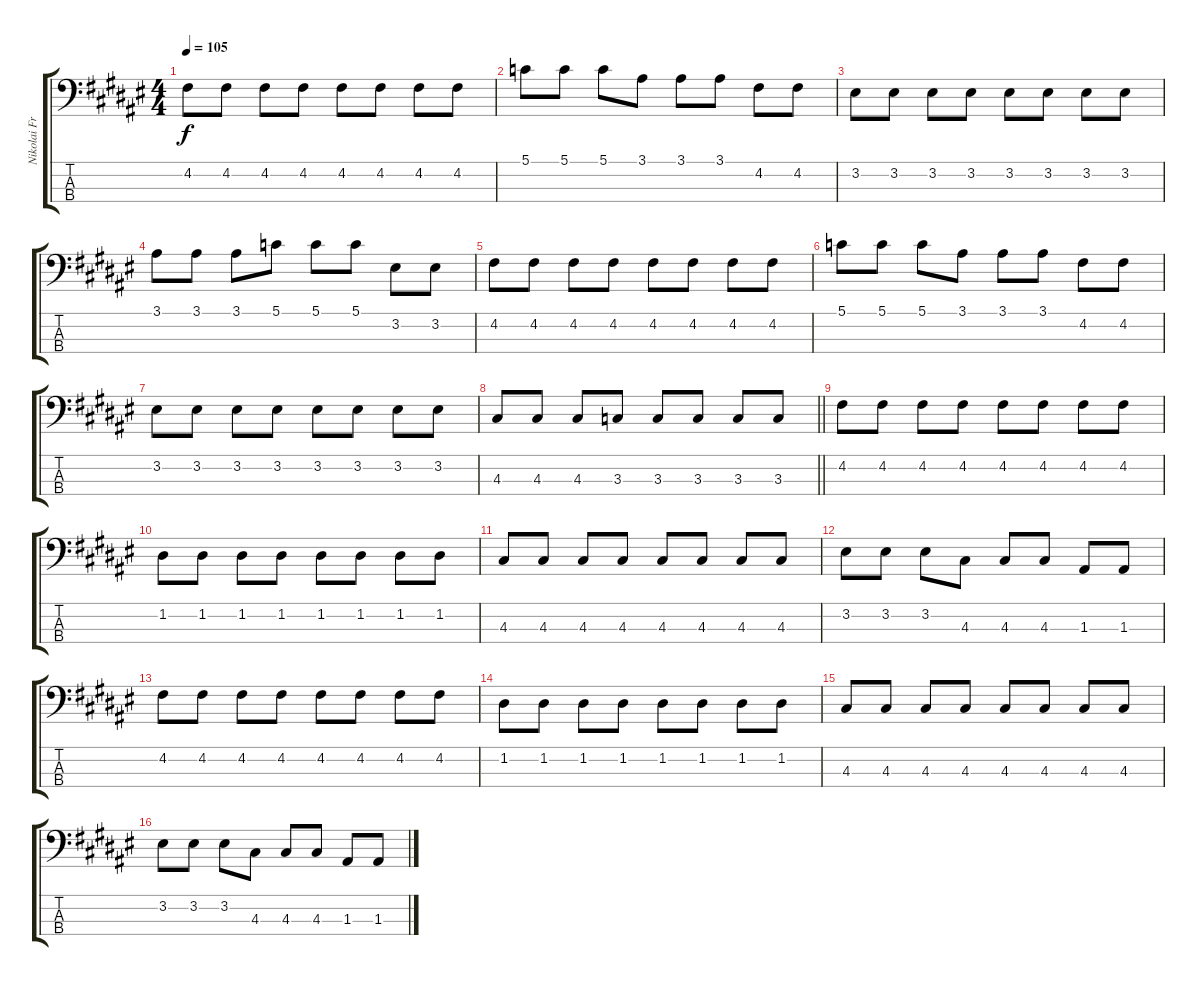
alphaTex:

\track ("Nikolai Fraiture - Bass" "Nikolai Fr") {instrument electricbassfinger}
\staff {score tabs}
\tuning (G2 D2 A1 E1) {hide}
\ts (4 4)
\tempo 105
\clef f4
\ks f#
4.2.8{dy f} 4.2.8 4.2.8 4.2.8 4.2.8 4.2.8 4.2.8 4.2.8 |
5.1.8 5.1.8 5.1.8 3.1.8 3.1.8 3.1.8 4.2.8 4.2.8 |
3.2.8 3.2.8 3.2.8 3.2.8 3.2.8 3.2.8 3.2.8 3.2.8 |
3.1.8 3.1.8 3.1.8 5.1.8 5.1.8 5.1.8 3.2.8 3.2.8 |
4.2.8 4.2.8 4.2.8 4.2.8 4.2.8 4.2.8 4.2.8 4.2.8 |
5.1.8 5.1.8 5.1.8 3.1.8 3.1.8 3.1.8 4.2.8 4.2.8 |
3.2.8 3.2.8 3.2.8 3.2.8 3.2.8 3.2.8 3.2.8 3.2.8 |
\barLineRight lightlight
4.3.8 4.3.8 4.3.8 3.3.8 3.3.8 3.3.8 3.3.8 3.3.8 |
4.2.8 4.2.8 4.2.8 4.2.8 4.2.8 4.2.8 4.2.8 4.2.8 |
1.2.8 1.2.8 1.2.8 1.2.8 1.2.8 1.2.8 1.2.8 1.2.8 |
4.3.8 4.3.8 4.3.8 4.3.8 4.3.8 4.3.8 4.3.8 4.3.8 |
3.2.8 3.2.8 3.2.8 4.3.8 4.3.8 4.3.8 1.3.8 1.3.8 |
4.2.8 4.2.8 4.2.8 4.2.8 4.2.8 4.2.8 4.2.8 4.2.8 |
1.2.8 1.2.8 1.2.8 1.2.8 1.2.8 1.2.8 1.2.8 1.2.8 |
4.3.8 4.3.8 4.3.8 4.3.8 4.3.8 4.3.8 4.3.8 4.3.8 |
3.2.8 3.2.8 3.2.8 4.3.8 4.3.8 4.3.8 1.3.8 1.3.8
